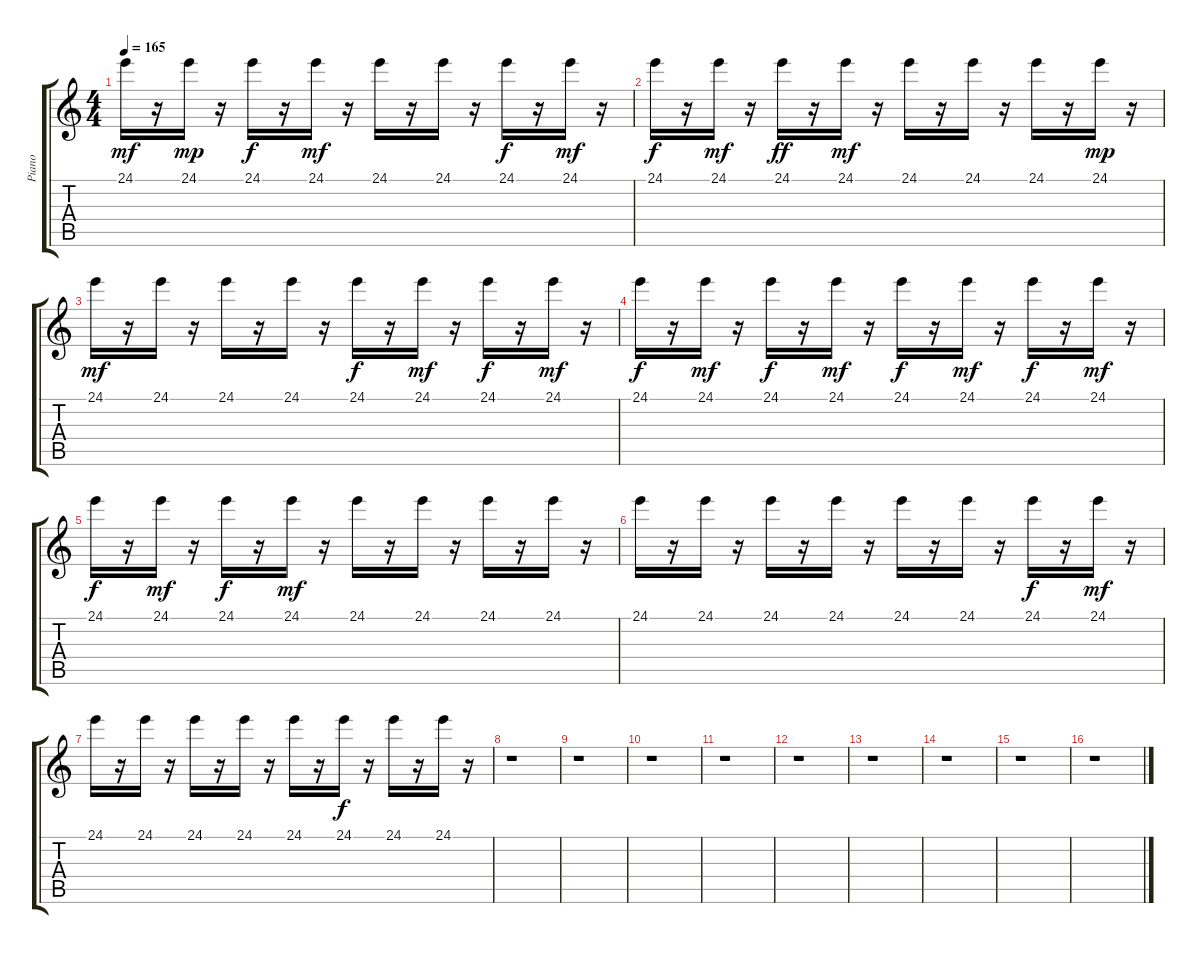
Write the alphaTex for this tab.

\track ("Piano " "Piano ") {instrument acousticgrandpiano}
\staff {score tabs}
\tuning (E4 B3 G3 D3 A2 E2) {hide}
\ts (4 4)
\tempo 165
\clef g2
\ks c
24.1.16{dy mf} r.16 24.1.16{dy mp} r.16 24.1.16{dy f} r.16 24.1.16{dy mf} r.16 24.1.16 r.16 24.1.16 r.16 24.1.16{dy f} r.16 24.1.16{dy mf} r.16 |
24.1.16{dy f} r.16 24.1.16{dy mf} r.16 24.1.16{dy ff} r.16 24.1.16{dy mf} r.16 24.1.16 r.16 24.1.16 r.16 24.1.16 r.16 24.1.16{dy mp} r.16 |
24.1.16{dy mf} r.16 24.1.16 r.16 24.1.16 r.16 24.1.16 r.16 24.1.16{dy f} r.16 24.1.16{dy mf} r.16 24.1.16{dy f} r.16 24.1.16{dy mf} r.16 |
24.1.16{dy f} r.16 24.1.16{dy mf} r.16 24.1.16{dy f} r.16 24.1.16{dy mf} r.16 24.1.16{dy f} r.16 24.1.16{dy mf} r.16 24.1.16{dy f} r.16 24.1.16{dy mf} r.16 |
24.1.16{dy f} r.16 24.1.16{dy mf} r.16 24.1.16{dy f} r.16 24.1.16{dy mf} r.16 24.1.16 r.16 24.1.16 r.16 24.1.16 r.16 24.1.16 r.16 |
24.1.16 r.16 24.1.16 r.16 24.1.16 r.16 24.1.16 r.16 24.1.16 r.16 24.1.16 r.16 24.1.16{dy f} r.16 24.1.16{dy mf} r.16 |
24.1.16 r.16 24.1.16 r.16 24.1.16 r.16 24.1.16 r.16 24.1.16 r.16 24.1.16{dy f} r.16 24.1.16 r.16 24.1.16 r.16 |
r.1 |
r.1 |
r.1 |
r.1 |
r.1 |
r.1 |
r.1 |
r.1 |
r.1
